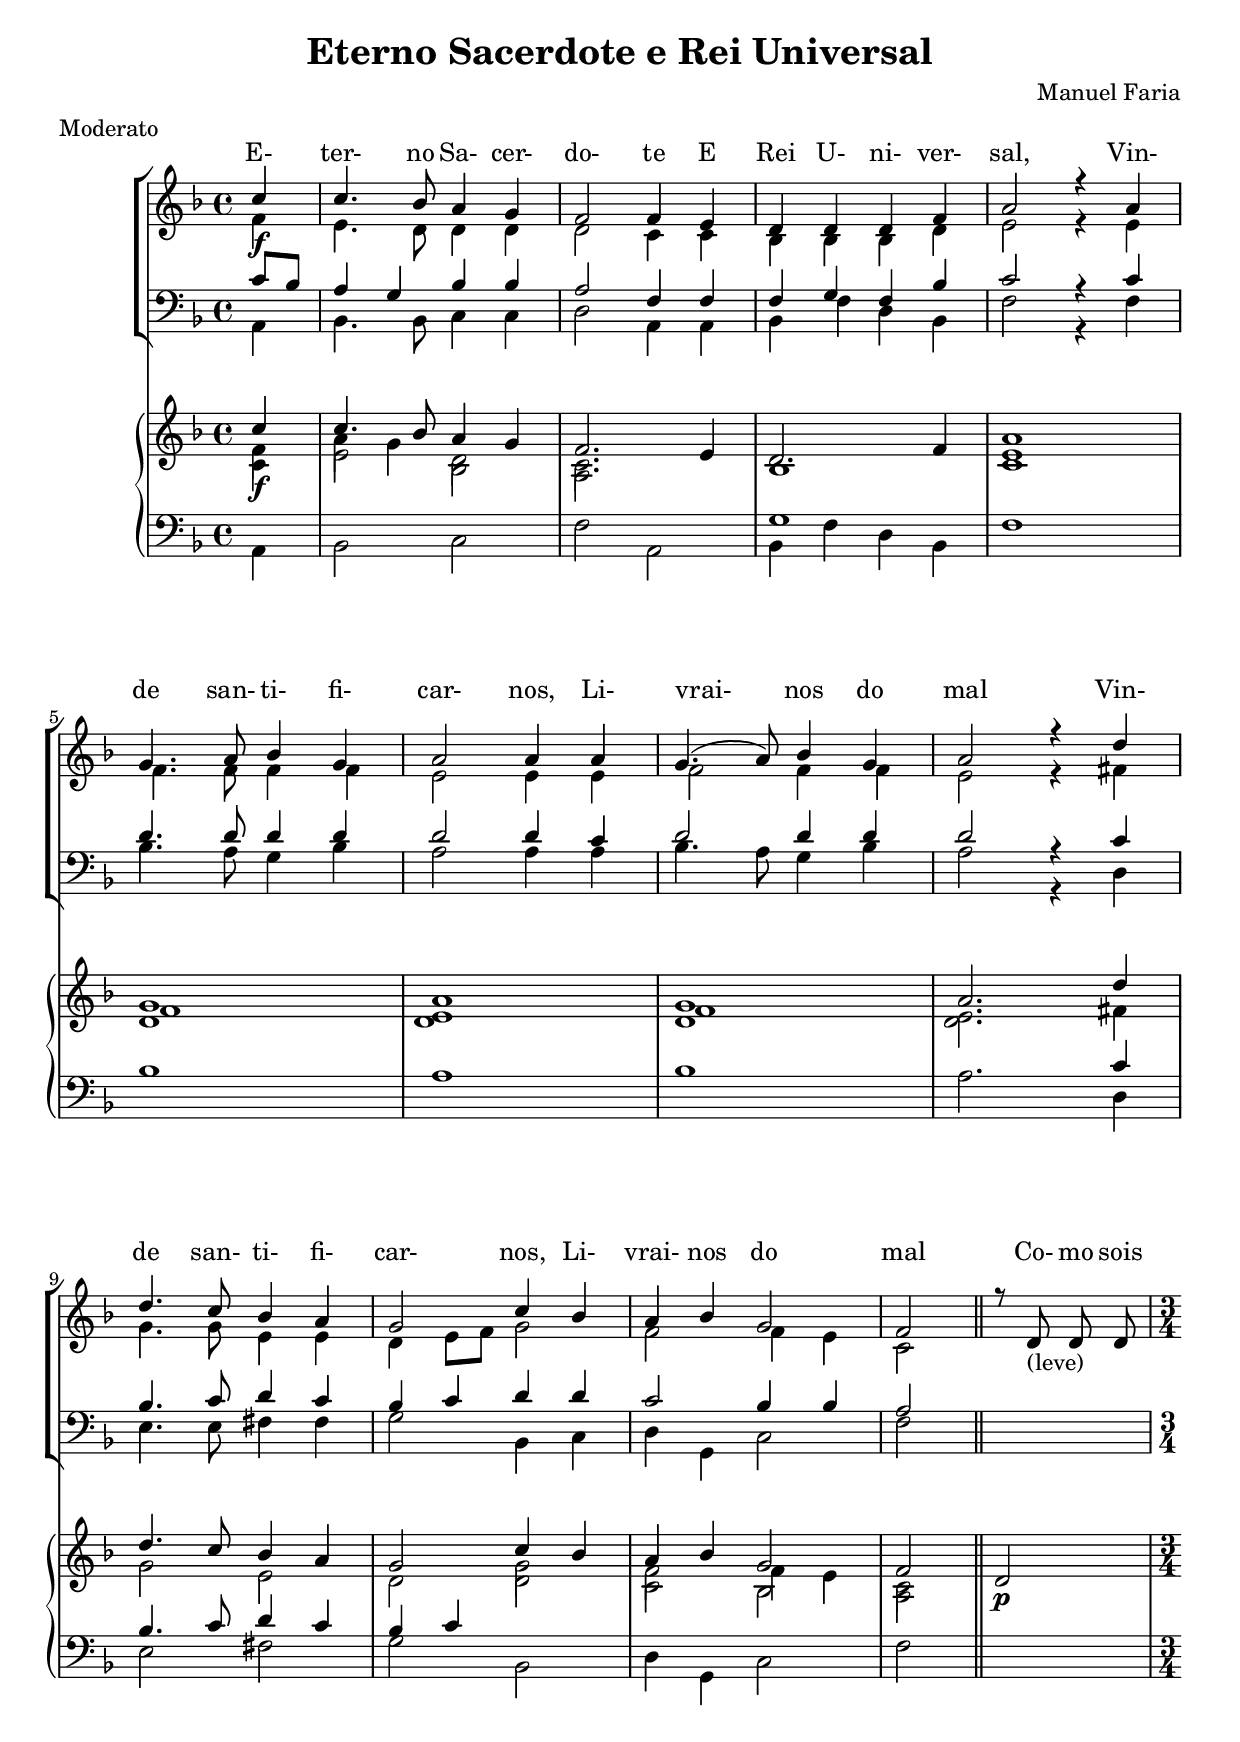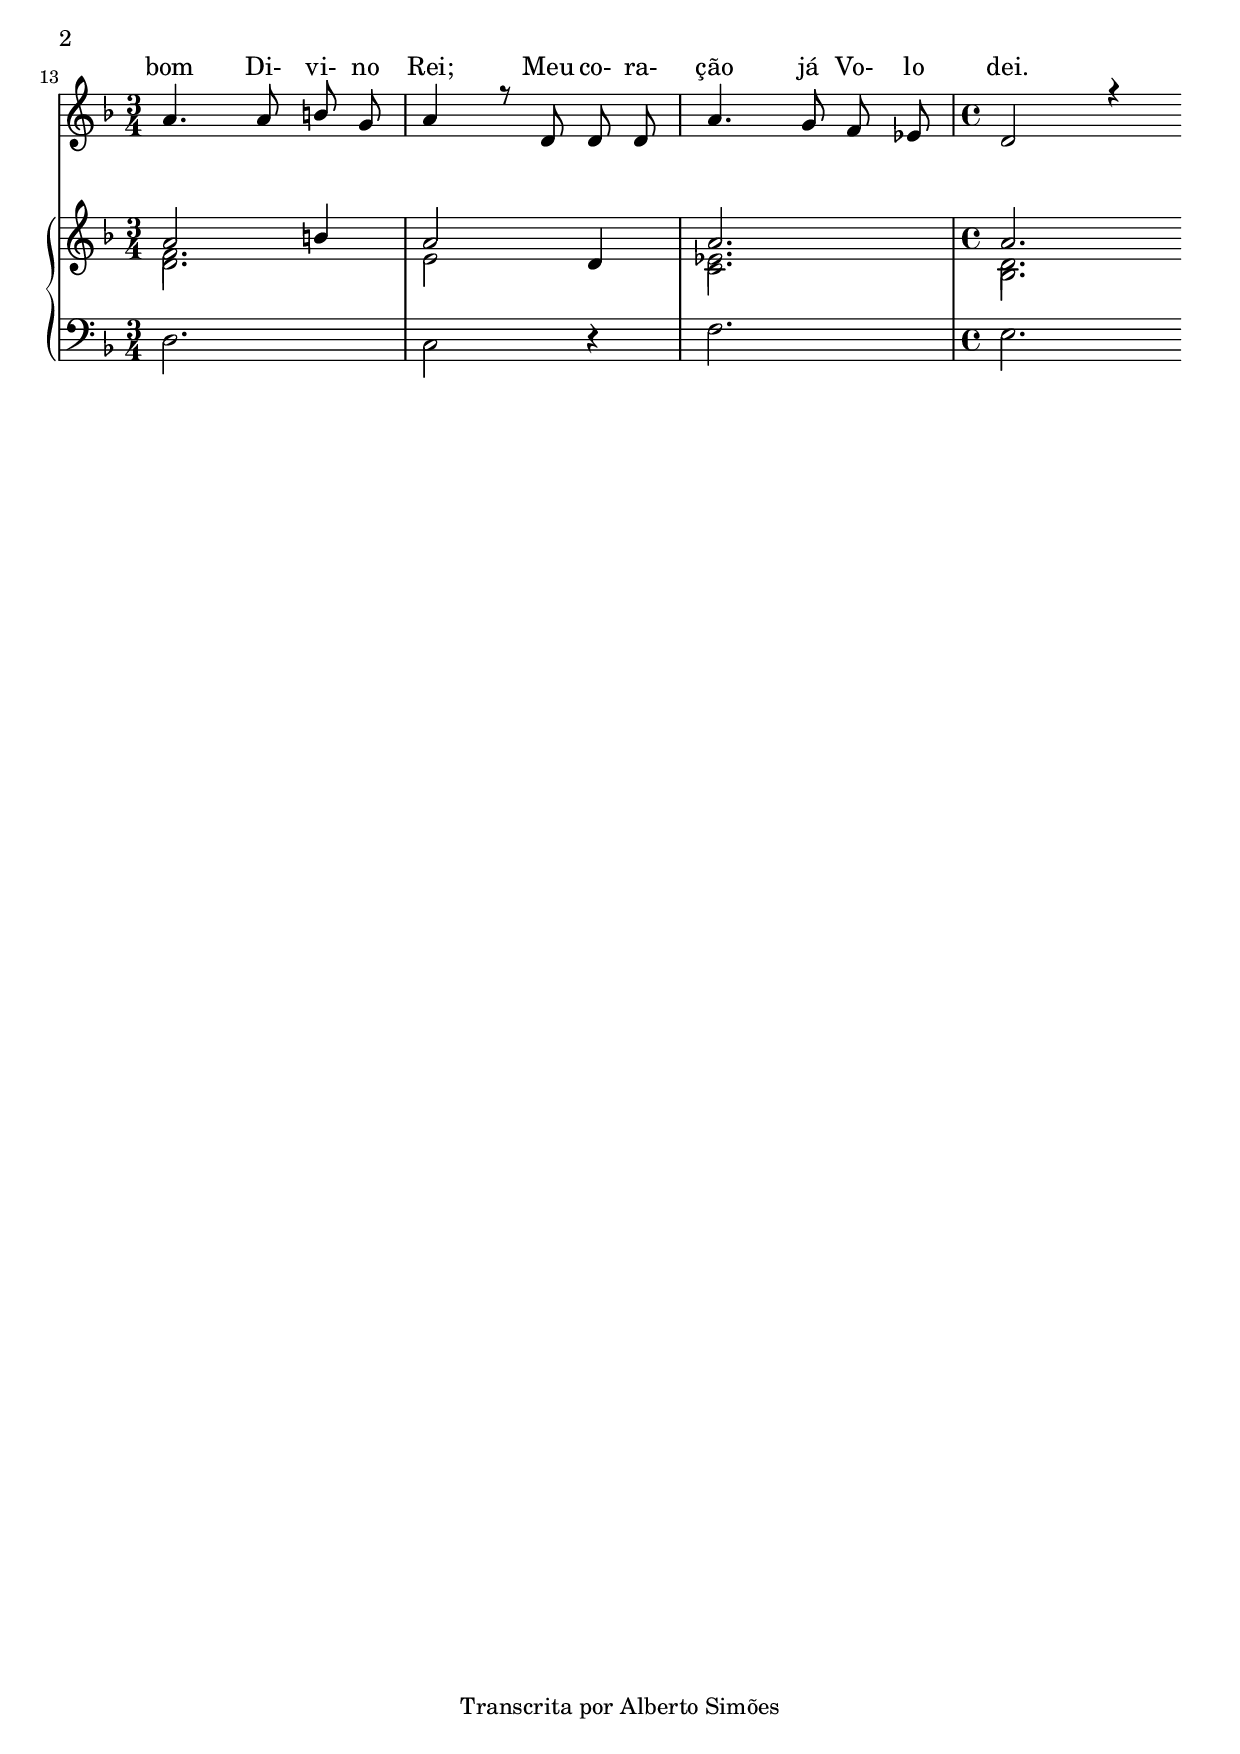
\version "2.14.0"

\header {
  title = "Eterno Sacerdote e Rei Universal"
  composer = "Manuel Faria"
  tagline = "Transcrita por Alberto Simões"
  meter = "Moderato"
  ocasioes = "comunhao"
  seccao   = "comunhao"

}


global = {
  \key f \major
  \time 4/4
}

text = \lyricmode {
  E- ter- no Sa- cer- do- te
  E Rei U- ni- ver- sal,
  Vin- de san- ti- fi- car- nos,
  Li- vrai- nos do mal
  Vin- de san- ti- fi- car- nos,
  Li- vrai- nos do mal

  Co- mo sois bom
  Di- vi- no Rei;
  Meu co- ra- ção
  já Vo- lo dei.
  
}

vS = \relative c'' {
  \global
  \autoBeamOff
  \clef treble

  \partial 4 c4
  c4. bes8 a4 g
  f2 f4 e
  d d d f
  a2 r4 a4
  \break
  g4. a8 bes4 g
  a2 a4 a
  g4.( a8) bes4 g
  a2 r4 d4
  \break
  d4. c8 bes4 a
  g2 c4 bes
  a bes g2
  f \bar "||" r8 d8_\markup{(leve)} d d
  \break
  \time 3/4
  a'4. a8 b g
  a4 r8 d, d d
  a'4. g8 f ees
  \time 4/4
  d2 r4
  \bar ":|"
}

vA = \relative c' {
  \global
  \autoBeamOff
  \clef treble

  f4\f
  e4. d8 d4 d
  d2 c4 c
  bes bes bes d
  e2 r4 e

  f4. f8 f4 f
  e2 e4 e
  f2 f4 f
  e2 r4 fis
  
  g4. g8 e4 e
  d e8[ f] g2
  f f4 e
  c2 s2
}

vT = \relative c' {
  \global
  \clef bass
  \autoBeamOff

  c8[ bes]
  a4 g bes bes
  a2 f4 f
  f g f bes
  c2 r4 c

  d4. d8 d4 d 
  d2 d4 c
  d2 d4 d
  d2 r4 c4
  
  bes4. c8 d4 c
  bes c d d
  c2 bes4 bes
  a2 s2
}

vB = \relative c {
  \global
  \clef bass
  \autoBeamOff

  \partial 4 a4
  bes4. bes8 c4 c
  d2 a4 a
  bes f' d bes
  f'2 r4 f4

  bes4. a8 g4 bes
  a2 a4 a
  bes4. a8 g4 bes
  a2 r4 d,

  e4. e8 fis4 fis
  g2 bes,4 c
  d g, c2 
  f s2
}

upperA = \relative c'' {
  \global
  \partial 4
  \stemUp
  c4 c4. bes8 a4 g f2. e4 d2. f4 a1

  g1 a g a2. d4

  d4. c8 bes4 a
  g2 c4 bes
  a bes g2
  f d_\p

  a'2 b4
  a2 d,4
  a'2. a2.
}


upperB = \relative c'  {
  \partial 4
  \stemDown
  f4\f
  a g d2 
  c2. s4
  bes1
  e

  f <d e> f <d e>2. fis4
  g2 e d g f f4 e c2 s2

  f2. e2 s4 ees2. d2.
}

ignore = \override NoteColumn #'ignore-collision = ##t
notignore = \override NoteColumn #'ignore-collision = ##f

lowerA = \relative c' {
  \clef bass
  \global
  \partial 4
  \stemDown
  \change Staff="upper"
  \ignore c4 e2 bes a2. s4
  \change Staff="lower"
  g1
  \change Staff="upper"
  c
  
  d s d 
  \change Staff="lower" \stemUp s2. c4

  bes4. c8 d4 c
  bes c
  \change Staff="upper" \stemDown d2 c bes a s2
  d2. s2. c2. bes2.
}


lowerB = \relative c  {
  \stemDown
  \partial 4 a4 bes2 c f a, bes4 f' d bes f'1
  bes1 a bes a2. d,4
  e2 fis g bes, d4 g, c2 f s2
  d2. c2 r4 f2. e2.
}

\score {
  <<
    \new ChoirStaff <<
      \new Staff = women <<
        \new Voice = "SS" { \voiceOne \vS }
        \new Voice = "AA" { \voiceTwo \vA }
      >>
      \new Staff = men <<
        \new Voice = "TT" { \voiceOne \vT }
        \new Voice = "BB" { \voiceTwo \vB }
      >>
      \new Lyrics \with { alignAboveContext = "women" }     { \lyricsto SS \text }
    >>
    \new PianoStaff <<
      \new Staff = upper <<
        \new Voice = "U1" \upperA
        \new Voice = "U2" \upperB
      >>
      \new Staff = lower <<
        \new Voice = "L1" \lowerA
        \new Voice = "L2" \lowerB
      >>
    >>
  >>
  \layout {
    \context {
      \Staff \RemoveEmptyStaves 
      \override VerticalAxisGroup #'remove-first = ##t
    }
  }
  \midi {
    \context {
      \Score
      tempoWholesPerMinute = #(ly:make-moment 84 4)
    }
  }
}


